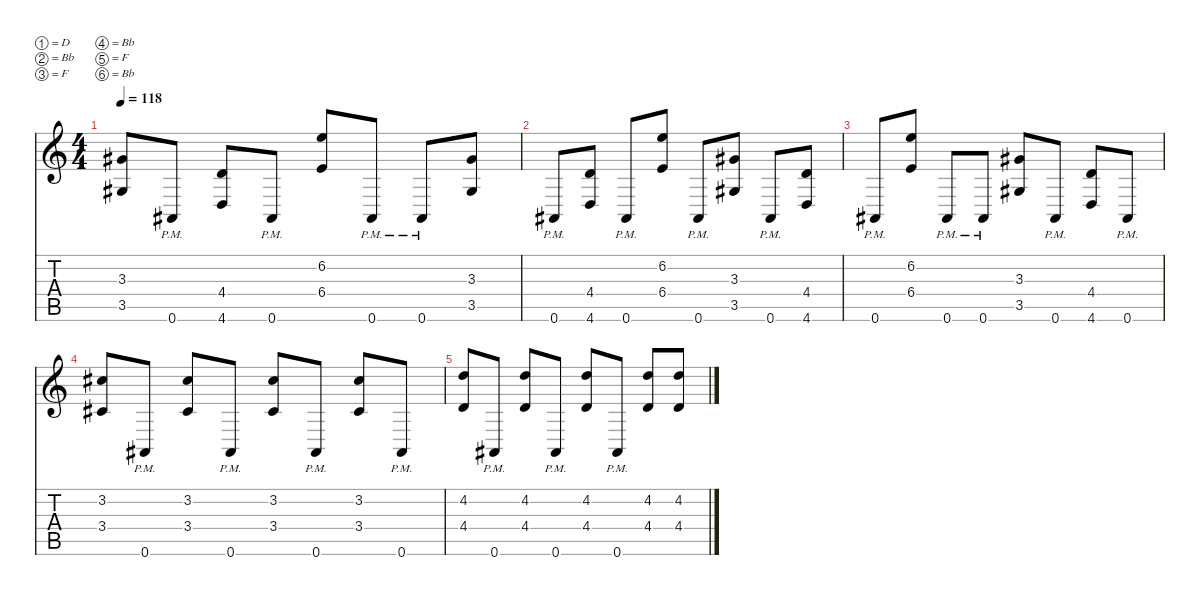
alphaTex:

\defaultSystemsLayout 4
\hideDynamics
\bracketExtendMode nobrackets
\singleTrackTrackNamePolicy hidden
\multiTrackTrackNamePolicy hidden
\firstSystemTrackNameMode fullname
\otherSystemsTrackNameOrientation horizontal
\track ("Guitar 1" "jz.guit.") {defaultSystemsLayout 8 instrument electricguitarjazz}
\staff {score tabs}
\tuning (D4 Bb3 F3 Bb2 F2 Bb1)
\ts (4 4)
\tempo 118
\clef g2
\ks c
(3.3{acc #} 3.5{acc #}).8{dy f beam Up} 0.6{pm acc #}.8{beam Up} (4.4 4.6).8{beam Up} 0.6{pm acc #}.8{beam Up} (6.2 6.4).8{beam Up} 0.6{pm acc #}.8{beam Up} 0.6{pm acc #}.8{beam Up} (3.3{acc #} 3.5{acc #}).8{beam Up} |
0.6{pm acc #}.8{beam Up} (4.4 4.6).8{beam Up} 0.6{pm acc #}.8{beam Up} (6.2 6.4).8{beam Up} 0.6{pm acc #}.8{beam Up} (3.3{acc #} 3.5{acc #}).8{beam Up} 0.6{pm acc #}.8{beam Up} (4.4 4.6).8{beam Up} |
0.6{pm acc #}.8{beam Up} (6.2 6.4).8{beam Up} 0.6{pm acc #}.8{beam Up} 0.6{pm acc #}.8{beam Up} (3.3{acc #} 3.5{acc #}).8{beam Up} 0.6{pm acc #}.8{beam Up} (4.4 4.6).8{beam Up} 0.6{pm acc #}.8{beam Up} |
(3.2{acc #} 3.4{acc #}).8{beam Up} 0.6{pm acc #}.8{beam Up} (3.2{acc #} 3.4{acc #}).8{beam Up} 0.6{pm acc #}.8{beam Up} (3.2{acc #} 3.4{acc #}).8{beam Up} 0.6{pm acc #}.8{beam Up} (3.2{acc #} 3.4{acc #}).8{beam Up} 0.6{pm acc #}.8{beam Up} |
(4.2 4.4).8{beam Up} 0.6{pm acc #}.8{beam Up} (4.2 4.4).8{beam Up} 0.6{pm acc #}.8{beam Up} (4.2 4.4).8{beam Up} 0.6{pm acc #}.8{beam Up} (4.2 4.4).8{beam Up} (4.2 4.4).8{beam Up}
